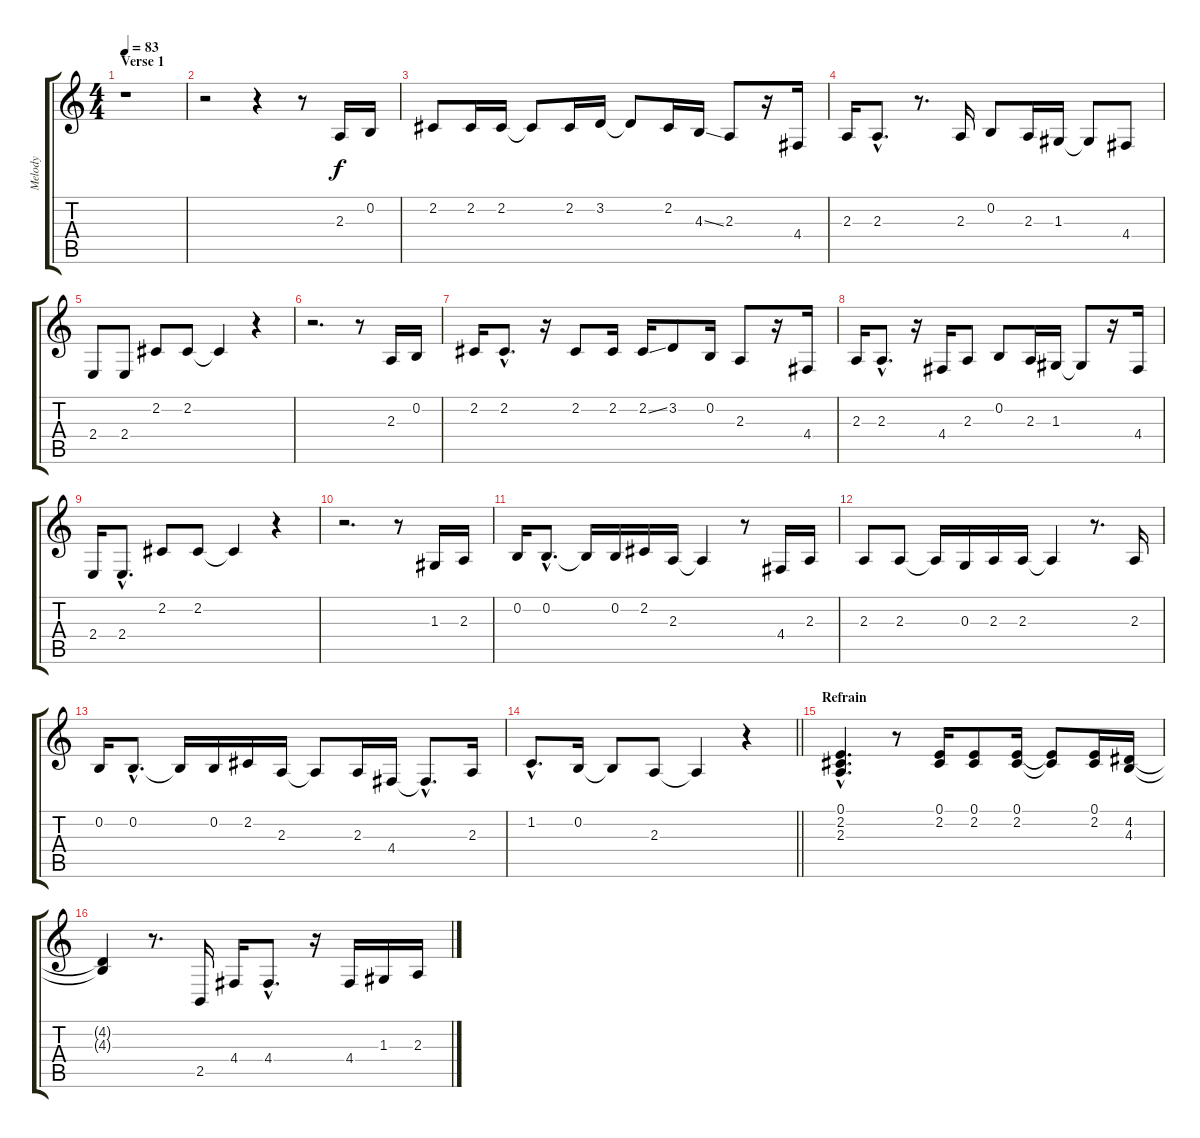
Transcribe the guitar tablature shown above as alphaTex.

\track ("Melody" "Melody") {instrument tenorsax}
\staff {score tabs}
\tuning (E4 B3 G3 D3 A2 E2) {hide}
\ts (4 4)
\section ("" "Verse 1")
\tempo 83
\clef g2
\ks c
r.1{dy f instrument tenorsax} |
r.2 r.4 r.8 2.3.16 0.2.16 |
2.2.8 2.2.16 2.2.16 2.2{t}.8 2.2.16 3.2.16 3.2{t}.8 2.2.16 4.3{ss}.16 2.3.8 r.16 4.4.16 |
2.3.16 2.3{hac}.8{d} r.8{d} 2.3.16 0.2.8 2.3.16 1.3.16 1.3{t}.8 4.4.8 |
2.4.8 2.4.8 2.2.8 2.2.8 2.2{t}.4 r.4 |
r.2{d} r.8 2.3.16 0.2.16 |
2.2.16 2.2{hac}.8{d} r.16 2.2.8 2.2.16 2.2{ss}.16 3.2.8 0.2.16 2.3.8 r.16 4.4.16 |
2.3.16 2.3{hac}.8{d} r.16 4.4.16 2.3.8 0.2.8 2.3.16 1.3.16 1.3{t}.8 r.16 4.4.16 |
2.4.16 2.4{hac}.8{d} 2.2.8 2.2.8 2.2{t}.4 r.4 |
r.2{d} r.8 1.3.16 2.3.16 |
0.2.16 0.2{hac}.8{d} 0.2{t}.16 0.2.16 2.2.16 2.3.16 2.3{t}.4 r.8 4.4.16 2.3.16 |
2.3.8 2.3.8 2.3{t}.16 0.3.16 2.3.16 2.3.16 2.3{t}.4 r.8{d} 2.3.16 |
0.2.16 0.2{hac}.8{d} 0.2{t}.16 0.2.16 2.2.16 2.3.16 2.3{t}.8 2.3.16 4.4.16 4.4{hac t}.8{d} 2.3.16 |
\barLineRight lightlight
1.2{hac}.8{d} 0.2.16 0.2{t}.8 2.3.8 2.3{t}.4 r.4 |
\section ("" "Refrain")
(0.1{hac} 2.2{hac} 2.3{hac}).4{d} r.8 (0.1 2.2).16 (0.1 2.2).8 (0.1 2.2).16 (0.1{t} 2.2{t}).8 (0.1 2.2).16 (4.2 4.3).16 |
(4.2{t} 4.3{t}).4 r.8{d} 2.5.16 4.4.16 4.4{hac}.8{d} r.16 4.4.16 1.3.16 2.3.16
